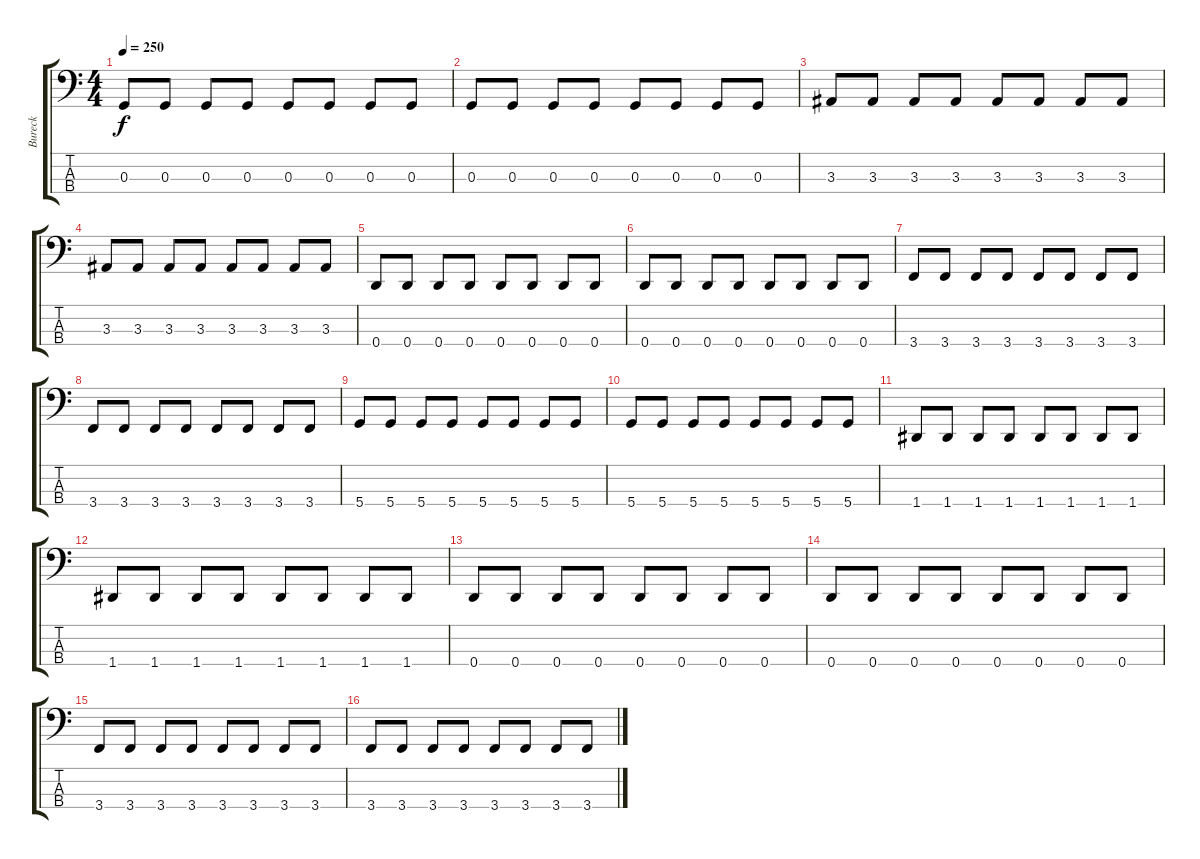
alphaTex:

\track ("Bureck" "Bureck") {instrument electricbassfinger}
\staff {score tabs}
\tuning (F2 C2 G1 D1) {hide}
\ts (4 4)
\tempo 250
\clef f4
\ks c
0.3.8{dy f} 0.3.8 0.3.8 0.3.8 0.3.8 0.3.8 0.3.8 0.3.8 |
0.3.8 0.3.8 0.3.8 0.3.8 0.3.8 0.3.8 0.3.8 0.3.8 |
3.3.8 3.3.8 3.3.8 3.3.8 3.3.8 3.3.8 3.3.8 3.3.8 |
3.3.8 3.3.8 3.3.8 3.3.8 3.3.8 3.3.8 3.3.8 3.3.8 |
0.4.8 0.4.8 0.4.8 0.4.8 0.4.8 0.4.8 0.4.8 0.4.8 |
0.4.8 0.4.8 0.4.8 0.4.8 0.4.8 0.4.8 0.4.8 0.4.8 |
3.4.8 3.4.8 3.4.8 3.4.8 3.4.8 3.4.8 3.4.8 3.4.8 |
3.4.8 3.4.8 3.4.8 3.4.8 3.4.8 3.4.8 3.4.8 3.4.8 |
5.4.8 5.4.8 5.4.8 5.4.8 5.4.8 5.4.8 5.4.8 5.4.8 |
5.4.8 5.4.8 5.4.8 5.4.8 5.4.8 5.4.8 5.4.8 5.4.8 |
1.4.8 1.4.8 1.4.8 1.4.8 1.4.8 1.4.8 1.4.8 1.4.8 |
1.4.8 1.4.8 1.4.8 1.4.8 1.4.8 1.4.8 1.4.8 1.4.8 |
0.4.8 0.4.8 0.4.8 0.4.8 0.4.8 0.4.8 0.4.8 0.4.8 |
0.4.8 0.4.8 0.4.8 0.4.8 0.4.8 0.4.8 0.4.8 0.4.8 |
3.4.8 3.4.8 3.4.8 3.4.8 3.4.8 3.4.8 3.4.8 3.4.8 |
3.4.8 3.4.8 3.4.8 3.4.8 3.4.8 3.4.8 3.4.8 3.4.8
